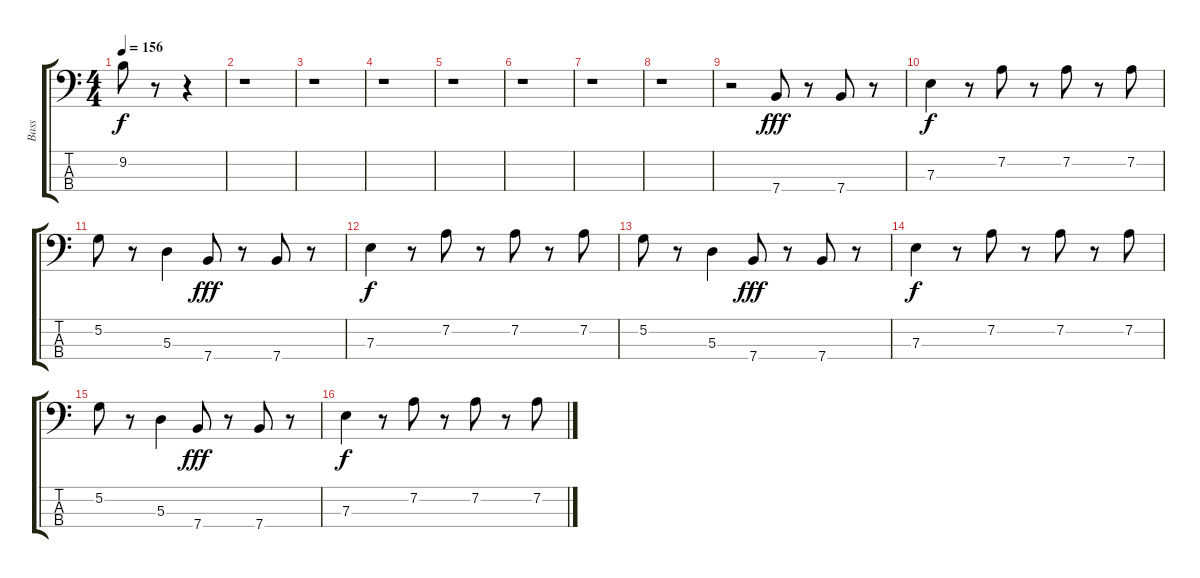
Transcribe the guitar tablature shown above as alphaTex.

\track ("Bass" "Bass") {instrument electricbasspick}
\staff {score tabs}
\tuning (G2 D2 A1 E1) {hide}
\ts (4 4)
\tempo 156
\clef f4
\ks c
9.2.8{dy f} r.8 r.4 |
r.1 |
r.1 |
r.1 |
r.1 |
r.1 |
r.1 |
r.1 |
r.2 7.4.8{dy fff} r.8 7.4.8 r.8 |
7.3.4{dy f} r.8 7.2.8 r.8 7.2.8 r.8 7.2.8 |
5.2.8 r.8 5.3.4 7.4.8{dy fff} r.8 7.4.8 r.8 |
7.3.4{dy f} r.8 7.2.8 r.8 7.2.8 r.8 7.2.8 |
5.2.8 r.8 5.3.4 7.4.8{dy fff} r.8 7.4.8 r.8 |
7.3.4{dy f} r.8 7.2.8 r.8 7.2.8 r.8 7.2.8 |
5.2.8 r.8 5.3.4 7.4.8{dy fff} r.8 7.4.8 r.8 |
7.3.4{dy f} r.8 7.2.8 r.8 7.2.8 r.8 7.2.8
